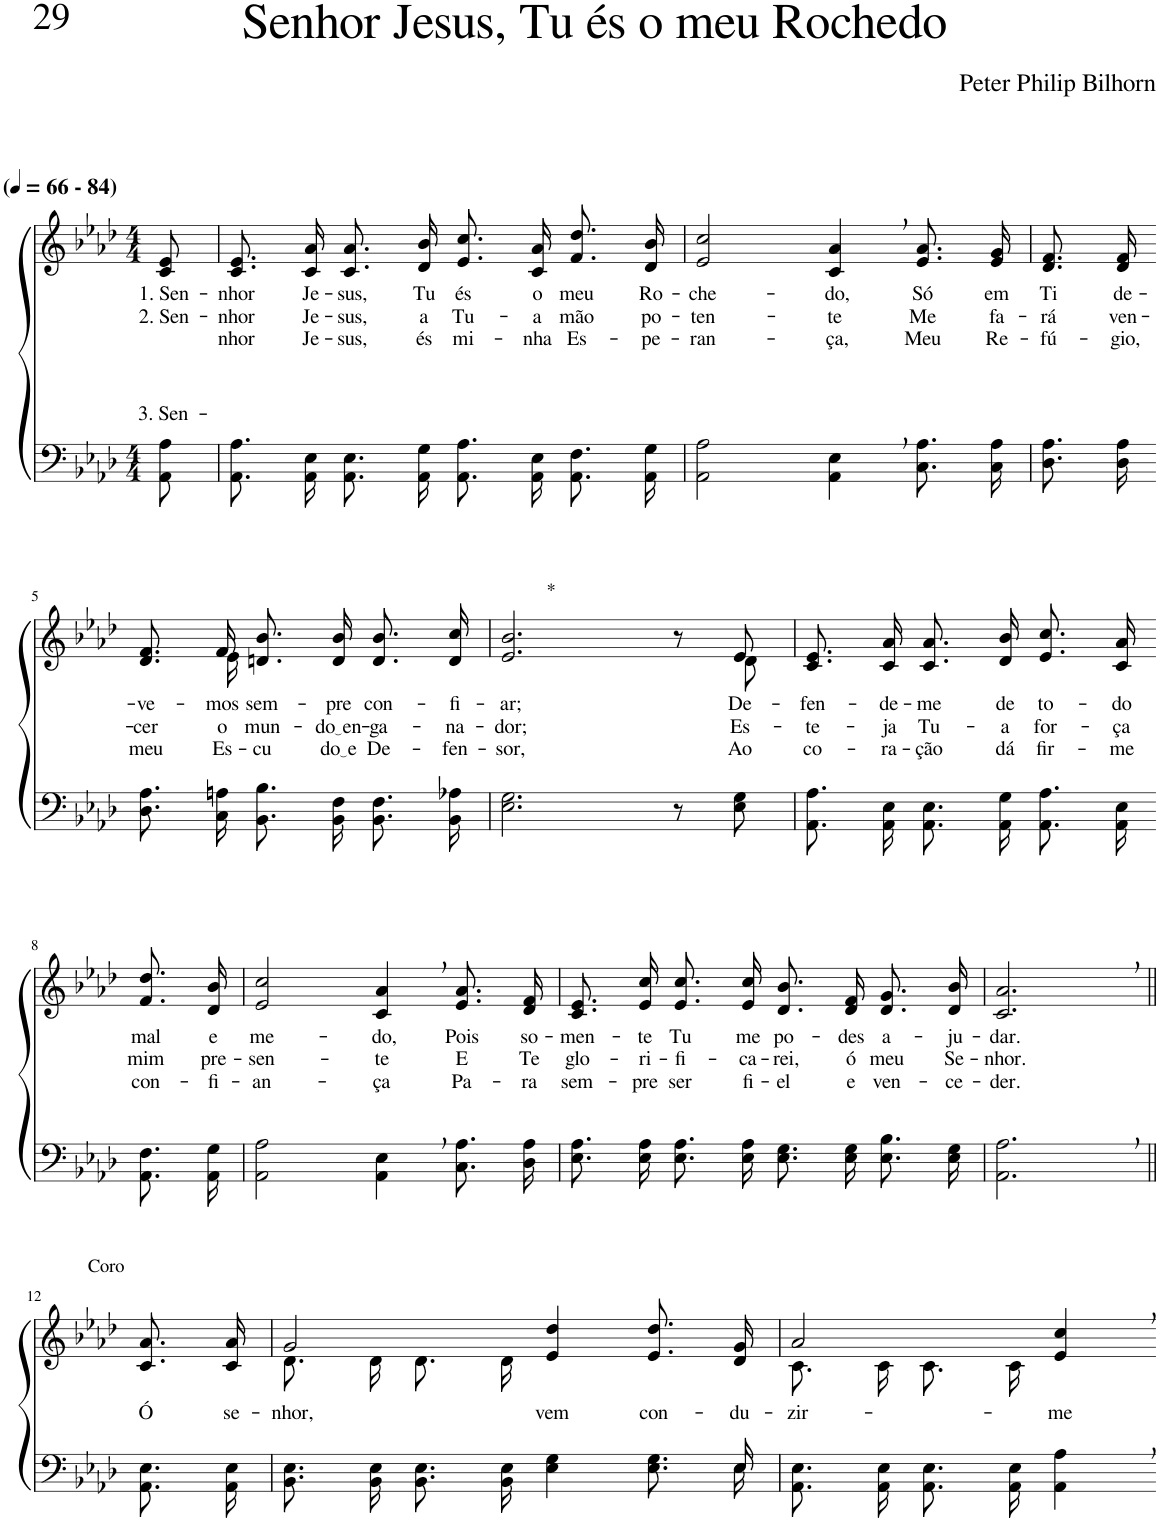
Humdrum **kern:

**kern	**kern	**text	**text	**text
*part2	*part1	*part1	*part1	*part1
*staff2	*staff1	*staff1	*staff1	*staff1
*I"Parte III e IV	*I"Parte I e II	*	*	*
*clefF4	*clefG2	*	*	*
*k[b-e-a-d-]	*k[b-e-a-d-]	*	*	*
*M4/4	*M4/4	*	*	*
*MM66	*MM66	*	*	*
=1	=1	=1	=1	=1
!	!LO:TX:a:B:t=(	!	!	!
!	!LO:TX:a:B:t=- 84)	!	!	!
!	!	!LO:LY:b	!LO:LY:b	!LO:LY:b
8AA-\ 8A-\	8c/ 8e-/	1. Sen-	2. Sen-	3. Sen-
=2	=2	=2	=2	=2
!	!	!LO:LY:b	!LO:LY:b	!LO:LY:b
8.AA-/ 8.A-/L	8.c/ 8.e-/L	-nhor	-nhor	-nhor
!	!	!LO:LY:b	!LO:LY:b	!LO:LY:b
16AA-/ 16E-/Jk	16c/ 16a-/Jk	Je-	Je-	Je-
!	!	!LO:LY:b	!LO:LY:b	!LO:LY:b
8.AA-\ 8.E-\L	8.c/ 8.a-/L	-sus,	-sus,	-sus,
!	!	!LO:LY:b	!LO:LY:b	!LO:LY:b
16AA-\ 16G\Jk	16d-/ 16b-/Jk	Tu	a	és
!	!	!LO:LY:b	!LO:LY:b	!LO:LY:b
8.AA-/ 8.A-/L	8.e-/ 8.cc/L	és	Tu-	mi-
!	!	!LO:LY:b	!LO:LY:b	!LO:LY:b
16AA-/ 16E-/Jk	16c/ 16a-/Jk	o	-a	-nha
!	!	!LO:LY:b	!LO:LY:b	!LO:LY:b
8.AA-\ 8.F\L	8.f/ 8.dd-/L	meu	mão	Es-
!	!	!LO:LY:b	!LO:LY:b	!LO:LY:b
16AA-\ 16G\Jk	16d-/ 16b-/Jk	Ro-	po-	-pe-
=3	=3	=3	=3	=3
!	!	!LO:LY:b	!LO:LY:b	!LO:LY:b
2AA-\ 2A-\	2e-/ 2cc/	-che-	-ten-	-ran-
!	!	!LO:LY:b	!LO:LY:b	!LO:LY:b
4AA-\, 4E-\,	4c/, 4a-/,	-do,	-te	-ça,
!	!	!LO:LY:b	!LO:LY:b	!LO:LY:b
8.C\ 8.A-\L	8.e-/ 8.a-/L	Só	Me	Meu
!	!	!LO:LY:b	!LO:LY:b	!LO:LY:b
16C\ 16A-\Jk	16e-/ 16g/Jk	em	fa-	Re-
=4	=4	=4	=4	=4
!	!	!LO:LY:b	!LO:LY:b	!LO:LY:b
8.D-\ 8.A-\L	8.d-/ 8.f/L	Ti	-rá	-fú-
!	!	!LO:LY:b	!LO:LY:b	!LO:LY:b
16D-\ 16A-\Jk	16d-/ 16f/Jk	de-	ven-	-gio,
!!LO:LB:g=z
=5-	=5-	=5-	=5-	=5-
!	!	!LO:LY:b	!LO:LY:b	!LO:LY:b
*	*^	*	*	*
8.D-\ 8.A-\L	8.d-/ 8.f/L	8.ryy	-ve-	-cer	meu
!	!	!	!LO:LY:b	!LO:LY:b	!LO:LY:b
16C\ 16An\Jk	16f/Jk	16e-\	-mos	o	Es-
!	!	!	!LO:LY:b	!LO:LY:b	!LO:LY:b
8.BB-\ 8.B-\L	8.dn/ 8.b-/L	2ryy	sem-	mun-	-cu
!	!	!	!LO:LY:b	!LO:LY:b	!LO:LY:b
16BB-\ 16F\Jk	16d/ 16b-/Jk	.	-pre	do en	do e
!	!	!	!LO:LY:b	!LO:LY:b	!LO:LY:b
8.BB-\ 8.F\L	8.d/ 8.b-/L	.	con-	-ga-	De-
!	!	!	!LO:LY:b	!LO:LY:b	!LO:LY:b
16BB-\ 16A-X\Jk	16d/ 16cc/Jk	.	-fi-	-na-	-fen-
=6	=6	=6	=6	=6	=6
!	!LO:TX:a:t=*	!	!	!	!
!	!	!	!LO:LY:b	!LO:LY:b	!LO:LY:b
2.E-\ 2.G\	2.e-/ 2.b-/	2..ryy	-ar;	-dor;	-sor,
8r	8r	.	.	.	.
!	!	!	!LO:LY:b	!LO:LY:b	!LO:LY:b
8E-\ 8G\	8e-/	8d-\	De-	Es-	-Ao
=7	=7	=7	=7	=7	=7
!	!	!	!LO:LY:b	!LO:LY:b	!LO:LY:b
*	*v	*v	*	*	*
8.AA-/ 8.A-/L	8.c/ 8.e-/L	-fen-	-te-	co-
!	!	!LO:LY:b	!LO:LY:b	!LO:LY:b
16AA-/ 16E-/Jk	16c/ 16a-/Jk	-de-	-ja	-ra-
!	!	!LO:LY:b	!LO:LY:b	!LO:LY:b
8.AA-\ 8.E-\L	8.c/ 8.a-/L	-me	Tu-	-ção
!	!	!LO:LY:b	!LO:LY:b	!LO:LY:b
16AA-\ 16G\Jk	16d-/ 16b-/Jk	de	-a	dá
!	!	!LO:LY:b	!LO:LY:b	!LO:LY:b
8.AA-/ 8.A-/L	8.e-/ 8.cc/L	to-	for-	fir-
!	!	!LO:LY:b	!LO:LY:b	!LO:LY:b
16AA-/ 16E-/Jk	16c/ 16a-/Jk	-do	-ça	-me
!!LO:LB:g=z
=8-	=8-	=8-	=8-	=8-
!	!	!LO:LY:b	!LO:LY:b	!LO:LY:b
8.AA-\ 8.F\L	8.f/ 8.dd-/L	mal	mim	con-
!	!	!LO:LY:b	!LO:LY:b	!LO:LY:b
16AA-\ 16G\Jk	16d-/ 16b-/Jk	e	pre-	-fi-
=9	=9	=9	=9	=9
!	!	!LO:LY:b	!LO:LY:b	!LO:LY:b
2AA-\ 2A-\	2e-/ 2cc/	me-	-sen-	-an-
!	!	!LO:LY:b	!LO:LY:b	!LO:LY:b
4AA-\, 4E-\,	4c/, 4a-/,	-do,	-te	-ça
!	!	!LO:LY:b	!LO:LY:b	!LO:LY:b
8.C\ 8.A-\L	8.e-/ 8.a-/L	Pois	E	Pa-
!	!	!LO:LY:b	!LO:LY:b	!LO:LY:b
16D-\ 16A-\Jk	16d-/ 16f/Jk	so-	Te	-ra
=10	=10	=10	=10	=10
!	!	!LO:LY:b	!LO:LY:b	!LO:LY:b
8.E-\ 8.A-\L	8.c/ 8.e-/L	-men-	glo-	sem-
!	!	!LO:LY:b	!LO:LY:b	!LO:LY:b
16E-\ 16A-\Jk	16e-/ 16cc/Jk	-te	-ri-	-pre
!	!	!LO:LY:b	!LO:LY:b	!LO:LY:b
8.E-\ 8.A-\L	8.e-/ 8.cc/L	Tu	-fi-	ser
!	!	!LO:LY:b	!LO:LY:b	!LO:LY:b
16E-\ 16A-\Jk	16e-/ 16cc/Jk	me	-ca-	fi-
!	!	!LO:LY:b	!LO:LY:b	!LO:LY:b
8.E-\ 8.G\L	8.d-/ 8.b-/L	po-	-rei,	-el
!	!	!LO:LY:b	!LO:LY:b	!LO:LY:b
16E-\ 16G\Jk	16d-/ 16f/Jk	-des	ó	e
!	!	!LO:LY:b	!LO:LY:b	!LO:LY:b
8.E-\ 8.B-\L	8.d-/ 8.g/L	a-	meu	ven-
!	!	!LO:LY:b	!LO:LY:b	!LO:LY:b
16E-\ 16G\Jk	16d-/ 16b-/Jk	-ju-	Se-	-ce-
=11	=11	=11	=11	=11
!	!	!LO:LY:b	!LO:LY:b	!LO:LY:b
2.AA-\, 2.A-\,	2.c/, 2.a-/,	-dar.	-nhor.	-der.
!!LO:LB:g=z
=12||	=12||	=12||	=12||	=12||
!	!LO:TX:a:t=Coro	!	!	!
!	!	!LO:LY:b	!	!
8.AA-/ 8.E-/L	8.c/ 8.a-/L	Ó	.	.
!	!	!LO:LY:b	!	!
16AA-/ 16E-/Jk	16c/ 16a-/Jk	se-	.	.
=13	=13	=13	=13	=13
*^	*	*	*	*
!	!	!	!LO:LY:b	!	!
*	*	*^	*	*	*
8.BB-/ 8.E-/L	2...ryy	2g/	8.d-\L	-nhor,	.	.
16BB-/ 16E-/Jk	.	.	16d-\Jk	.	.	.
8.BB-/ 8.E-/L	.	.	8.d-\L	.	.	.
16BB-/ 16E-/Jk	.	.	16d-\Jk	.	.	.
!	!	!	!	!LO:LY:b	!	!
4E-\ 4G\	.	4e-/ 4dd-/	2ryy	vem	.	.
!	!	!	!	!LO:LY:b	!	!
8.E-\ 8.G\L	.	8.e-/ 8.dd-/L	.	con-	.	.
!	!	!	!	!LO:LY:b	!	!
16E-\Jk	16E-\	16d-/ 16g/Jk	.	-du-	.	.
=14	=14	=14	=14	=14	=14	=14
!	!	!	!	!LO:LY:b	!	!
*v	*v	*	*	*	*	*
8.AA-/ 8.E-/L	2a-/	8.c\L	-zir-	.	.
16AA-/ 16E-/Jk	.	16c\Jk	.	.	.
8.AA-/ 8.E-/L	.	8.c\L	.	.	.
16AA-/ 16E-/Jk	.	16c\Jk	.	.	.
!	!	!	!LO:LY:b	!	!
4AA-\, 4A-\,	4e-/, 4cc/,	4ryy	-me	.	.
*	*v	*v	*	*	*
=-	=-	=-	=-	=-
*-	*-	*-	*-	*-
